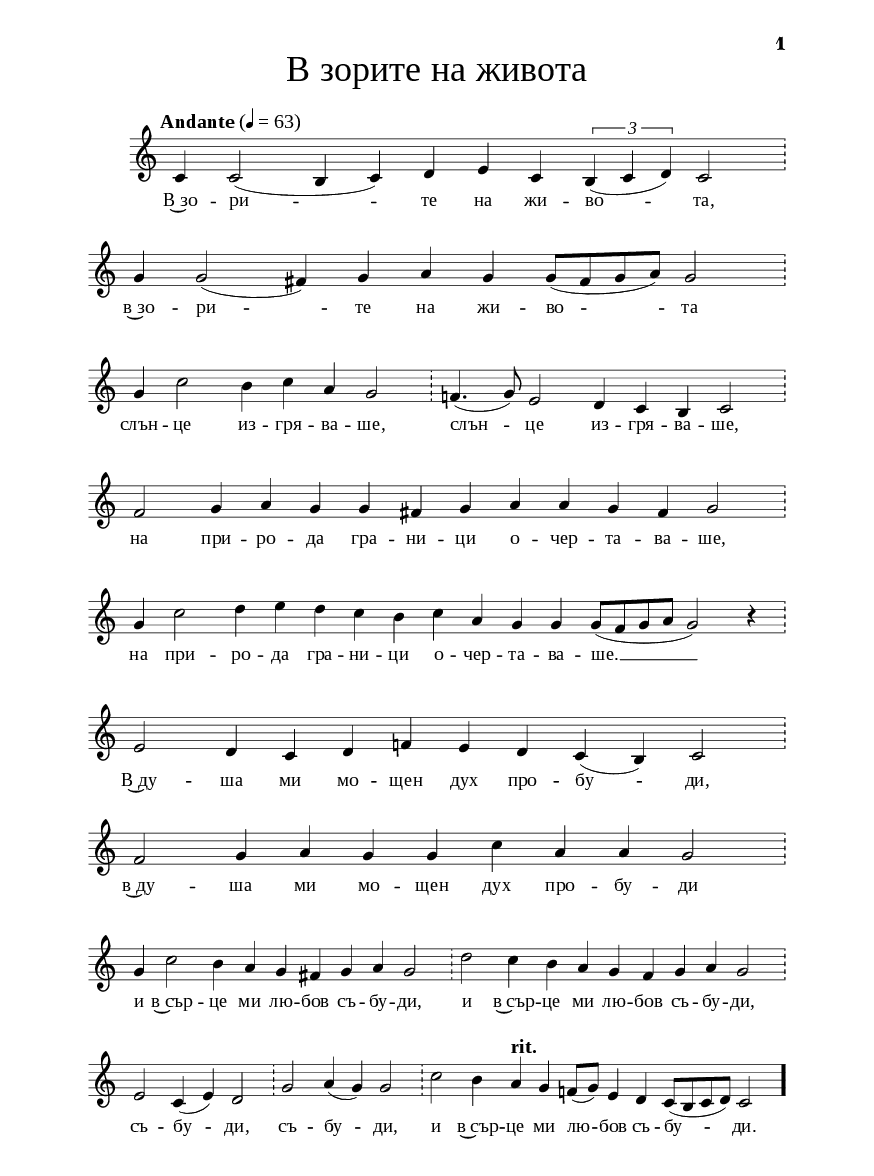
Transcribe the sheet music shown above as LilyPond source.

\version "2.24.4"

% include paper part and global functions
\include "include/globals.ily"

\bookpart {
  \label #'ref081
  \tocItem \markup "В зорите на живота"
  \include "include/bookpart-paper.ily"
  \score {
    \include "include/score-layout.ily"

    \new Voice \absolute {
      \clef treble
      \key c \major
      \omit Score.TimeSignature
      \cadenzaOn % allows custom bar lines

      \tempoFunc "Andante" 4 "63"

      c '4  c'2 ( b4 c' ) d'   e'4 c' \times 2/3 { b4 ( c'4 d' ) }

      c'2 \bar "!"  \break g'4 g'2 ( fis'4 )

      g'4 a' g'    g'8 ( [fis' g' a'] ) g'2  \bar "!" \break

      g'4 c''2 b'4 c''4 a' g'2 \bar "!" f'4. ( g'8 ) e'2 d'4 c'4 b c'2  \bar "!"  \break

      f'2 g'4 a' g' g'4 fis' g' a' a' g'4 fis' g'2 \bar "!" \break

      g'4 c''2 d''4 e'' d''4 c'' b' c'' a' g'4 g' g'8 ( [ fis' g' a' ]  g'2  ) r4  \bar "!" \break

      e'2 d'4 c' d'4 f' e' d'  c'4 ( b ) c'2 \bar "!" \break f'2 g'4 a'  g'4 g' c'' a' a'4 g'2 \bar"!" \break

      g'4 c''2  b'4 a' g'4 fis' g' a' g'2 \bar "!"

      d''2 c''4  b' a' g'4 fis' g' a' g'2  \bar "!" \break

      e'2 c'4 ( e' ) d'2 \bar "!" g'2 a'4 ( g' ) g'2 \bar "!" c''2 b'4 \tempo "rit." a' g' f'8 ( [g'] )   e'4 d' c'8 ( [b c' d' ])   c'2 \bar "."
    }

    \addlyrics {
      В~зо -- ри --
      те на жи -- во -- та, в~зо -- ри -- те на жи --
      во -- та слън -- це из -- гря -- ва -- ше, слън --
      це из -- гря -- ва -- ше, на при -- ро -- да гра
      -- ни -- ци о -- чер -- та -- ва -- ше, на при --
      ро -- да гра -- ни -- ци о -- чер -- та -- ва --
      ше. __ В~ду -- ша ми мо -- щен дух про -- бу --
      ди,  в~ду -- ша ми мо -- щен дух про -- бу --
      ди и в~сър -- це ми лю -- бов съ -- бу -- ди,
      и в~сър -- це ми лю -- бов съ -- бу -- ди, съ --
      бу -- ди, съ -- бу -- ди, и в~сър -- це ми лю --
      бов съ -- бу -- ди.}

      \header {
        title = \titleFunc #'ref_desc_6 "В зорите на живота" "V zorite na Života"
      }

      \midi{}

    } % score


  } % bookpart
